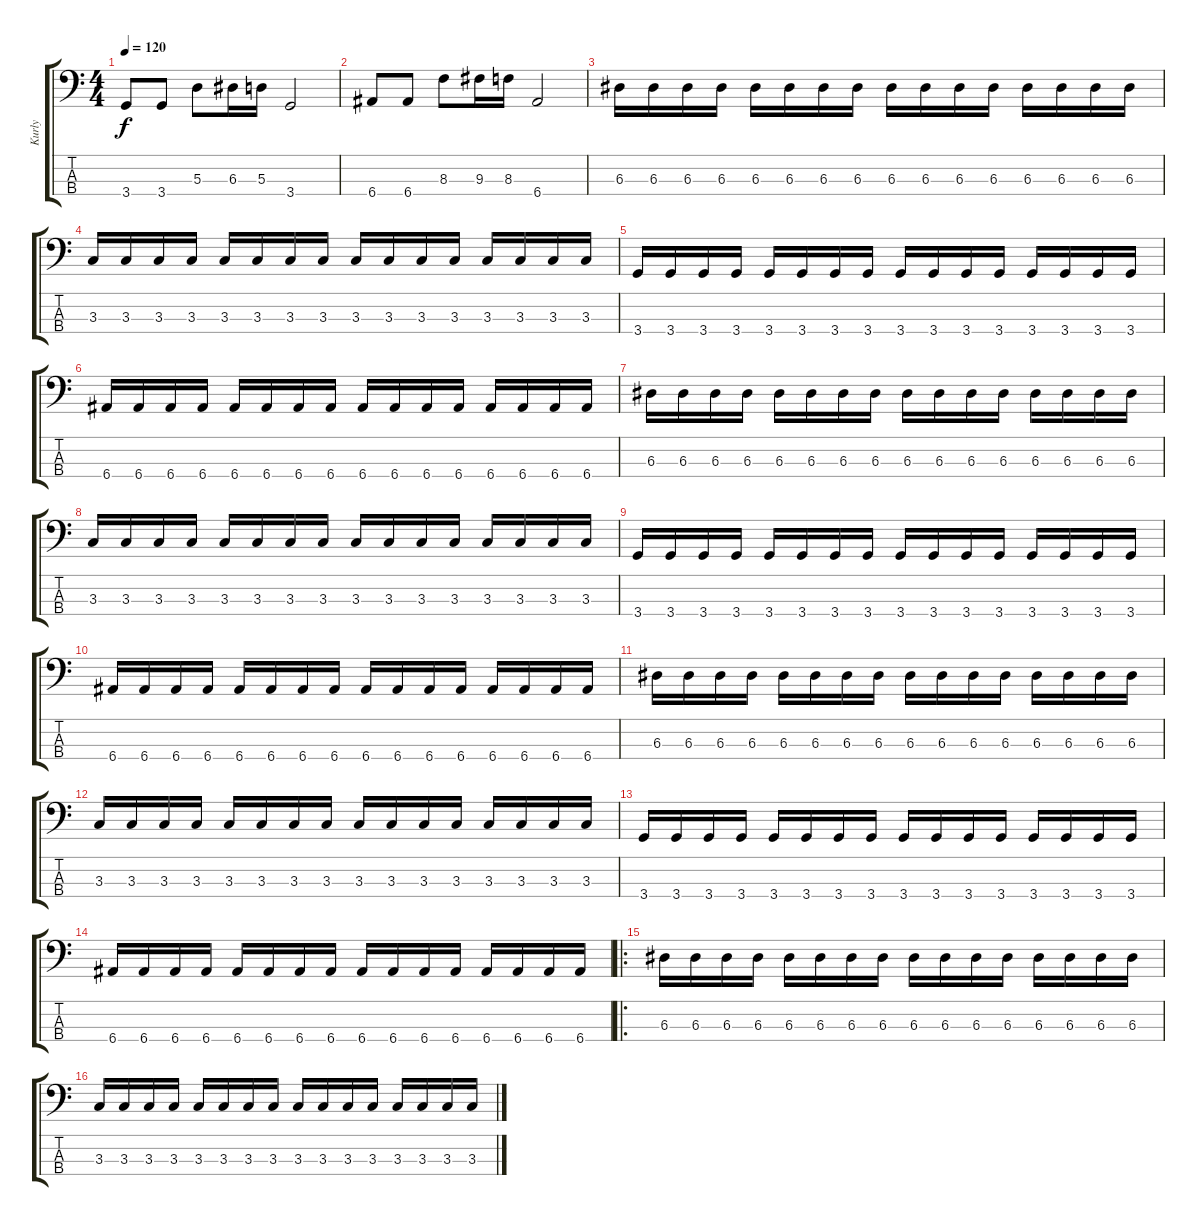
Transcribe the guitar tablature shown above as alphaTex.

\track ("Kurly" "Kurly") {instrument electricbassfinger}
\staff {score tabs}
\tuning (G2 D2 A1 E1) {hide}
\ts (4 4)
\tempo 120
\clef f4
\ks c
3.4.8{dy f} 3.4.8 5.3.8 6.3.16 5.3.16 3.4.2 |
6.4.8 6.4.8 8.3.8 9.3.16 8.3.16 6.4.2 |
6.3.16 6.3.16 6.3.16 6.3.16 6.3.16 6.3.16 6.3.16 6.3.16 6.3.16 6.3.16 6.3.16 6.3.16 6.3.16 6.3.16 6.3.16 6.3.16 |
3.3.16 3.3.16 3.3.16 3.3.16 3.3.16 3.3.16 3.3.16 3.3.16 3.3.16 3.3.16 3.3.16 3.3.16 3.3.16 3.3.16 3.3.16 3.3.16 |
3.4.16 3.4.16 3.4.16 3.4.16 3.4.16 3.4.16 3.4.16 3.4.16 3.4.16 3.4.16 3.4.16 3.4.16 3.4.16 3.4.16 3.4.16 3.4.16 |
6.4.16 6.4.16 6.4.16 6.4.16 6.4.16 6.4.16 6.4.16 6.4.16 6.4.16 6.4.16 6.4.16 6.4.16 6.4.16 6.4.16 6.4.16 6.4.16 |
6.3.16 6.3.16 6.3.16 6.3.16 6.3.16 6.3.16 6.3.16 6.3.16 6.3.16 6.3.16 6.3.16 6.3.16 6.3.16 6.3.16 6.3.16 6.3.16 |
3.3.16 3.3.16 3.3.16 3.3.16 3.3.16 3.3.16 3.3.16 3.3.16 3.3.16 3.3.16 3.3.16 3.3.16 3.3.16 3.3.16 3.3.16 3.3.16 |
3.4.16 3.4.16 3.4.16 3.4.16 3.4.16 3.4.16 3.4.16 3.4.16 3.4.16 3.4.16 3.4.16 3.4.16 3.4.16 3.4.16 3.4.16 3.4.16 |
6.4.16 6.4.16 6.4.16 6.4.16 6.4.16 6.4.16 6.4.16 6.4.16 6.4.16 6.4.16 6.4.16 6.4.16 6.4.16 6.4.16 6.4.16 6.4.16 |
6.3.16 6.3.16 6.3.16 6.3.16 6.3.16 6.3.16 6.3.16 6.3.16 6.3.16 6.3.16 6.3.16 6.3.16 6.3.16 6.3.16 6.3.16 6.3.16 |
3.3.16 3.3.16 3.3.16 3.3.16 3.3.16 3.3.16 3.3.16 3.3.16 3.3.16 3.3.16 3.3.16 3.3.16 3.3.16 3.3.16 3.3.16 3.3.16 |
3.4.16 3.4.16 3.4.16 3.4.16 3.4.16 3.4.16 3.4.16 3.4.16 3.4.16 3.4.16 3.4.16 3.4.16 3.4.16 3.4.16 3.4.16 3.4.16 |
6.4.16 6.4.16 6.4.16 6.4.16 6.4.16 6.4.16 6.4.16 6.4.16 6.4.16 6.4.16 6.4.16 6.4.16 6.4.16 6.4.16 6.4.16 6.4.16 |
\ro
6.3.16 6.3.16 6.3.16 6.3.16 6.3.16 6.3.16 6.3.16 6.3.16 6.3.16 6.3.16 6.3.16 6.3.16 6.3.16 6.3.16 6.3.16 6.3.16 |
3.3.16 3.3.16 3.3.16 3.3.16 3.3.16 3.3.16 3.3.16 3.3.16 3.3.16 3.3.16 3.3.16 3.3.16 3.3.16 3.3.16 3.3.16 3.3.16
